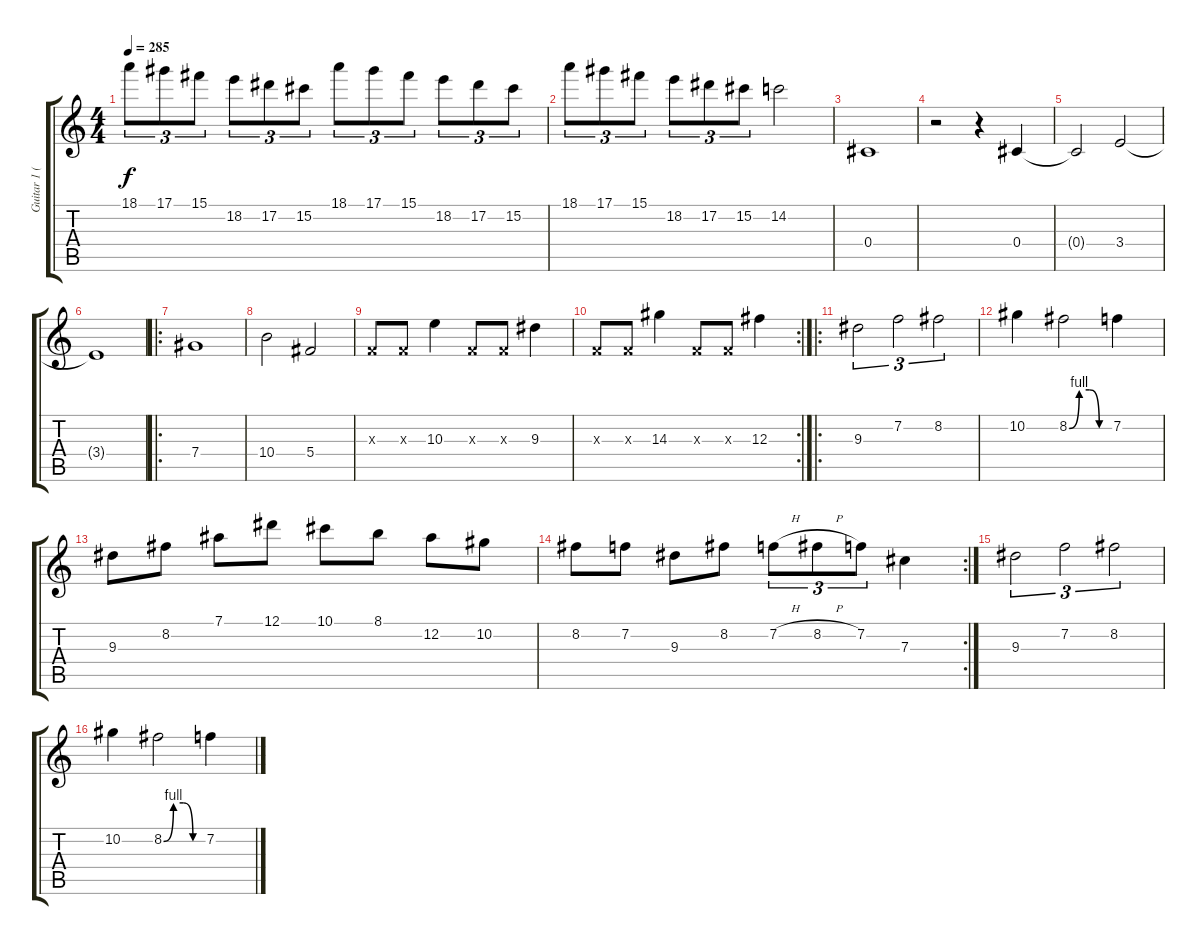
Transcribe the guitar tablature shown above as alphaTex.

\track ("Guitar 1 (Alexi)" "Guitar 1 (") {instrument overdrivenguitar}
\staff {score tabs}
\tuning (Eb4 Bb3 Gb3 Db3 Ab2 Eb2) {hide}
\ts (4 4)
\tempo 285
\clef g2
\ks c
18.1.8{tu (3 2) dy f} 17.1.8{tu (3 2)} 15.1.8{tu (3 2)} 18.2.8{tu (3 2)} 17.2.8{tu (3 2)} 15.2.8{tu (3 2)} 18.1.8{tu (3 2)} 17.1.8{tu (3 2)} 15.1.8{tu (3 2)} 18.2.8{tu (3 2)} 17.2.8{tu (3 2)} 15.2.8{tu (3 2)} |
18.1.8{tu (3 2)} 17.1.8{tu (3 2)} 15.1.8{tu (3 2)} 18.2.8{tu (3 2)} 17.2.8{tu (3 2)} 15.2.8{tu (3 2)} 14.2.2 |
0.4.1 |
r.2 r.4 0.4.4 |
0.4{t}.2 3.4.2 |
3.4{t}.1 |
\ro
7.4.1 |
10.4.2 5.4.2 |
-1.3{x}.8 -1.3{x}.8 10.3.4 -1.3{x}.8 -1.3{x}.8 9.3.4 |
\rc 2
-1.3{x}.8 -1.3{x}.8 14.3.4 -1.3{x}.8 -1.3{x}.8 12.3.4 |
\ro
9.3.2{tu (3 2)} 7.2.2{tu (3 2)} 8.2.2{tu (3 2)} |
10.2.4 8.2{be (custom 0 0 15 4 30 4 45 0 60 0)}.2 7.2.4 |
9.3.8 8.2.8 7.1.8 12.1.8 10.1.8 8.1.8 12.2.8 10.2.8 |
\rc 2
8.2.8 7.2.8 9.3.8 8.2.8 7.2{h}.8{tu (3 2)} 8.2{h}.8{tu (3 2)} 7.2.8{tu (3 2)} 7.3.4 |
9.3.2{tu (3 2)} 7.2.2{tu (3 2)} 8.2.2{tu (3 2)} |
10.2.4 8.2{be (custom 0 0 15 4 30 4 45 0 60 0)}.2 7.2.4
